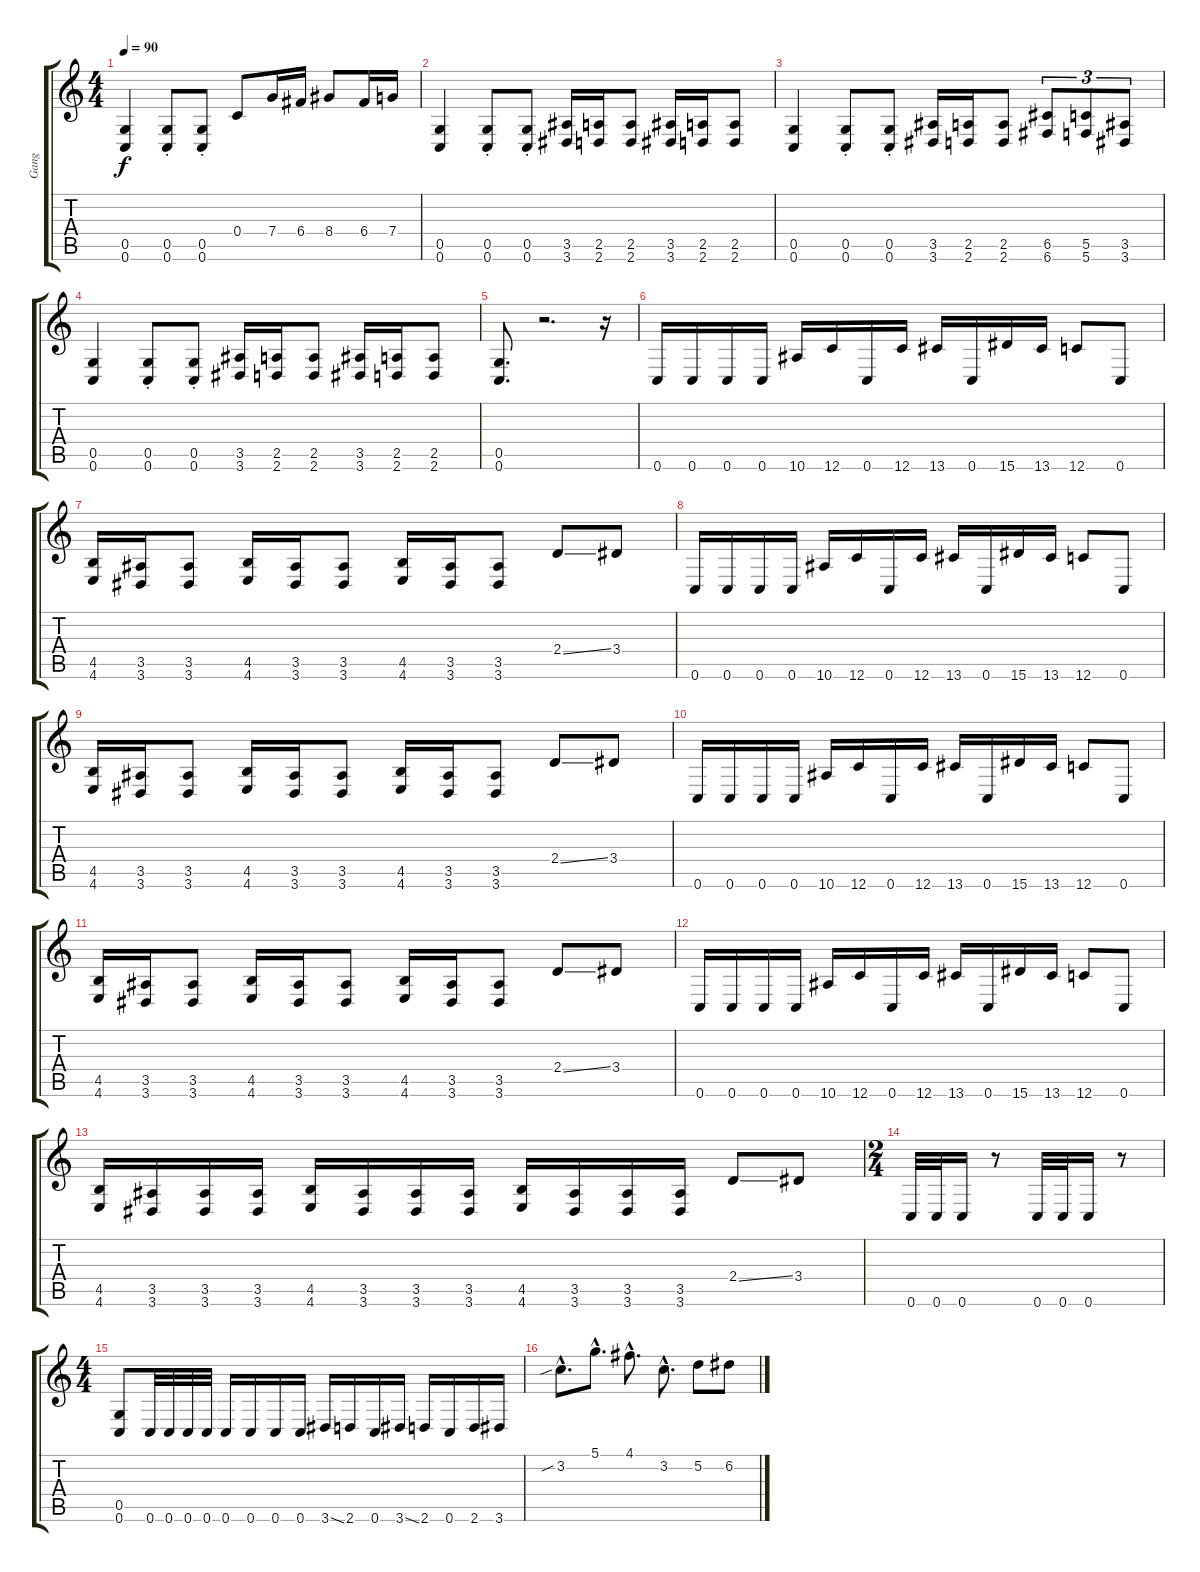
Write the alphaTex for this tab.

\track ("Gang" "Gang") {instrument distortionguitar}
\staff {score tabs}
\tuning (D4 A3 F3 C3 G2 C2) {hide}
\ts (4 4)
\tempo 90
\clef g2
\ks c
(0.5 0.6).4{dy f} (0.5{st} 0.6{st}).8 (0.5{st} 0.6{st}).8 0.4.8 7.4.16 6.4.16 8.4.8 6.4.16 7.4.16 |
(0.5 0.6).4 (0.5{st} 0.6{st}).8 (0.5{st} 0.6{st}).8 (3.5 3.6).16 (2.5 2.6).16 (2.5 2.6).8 (3.5 3.6).16 (2.5 2.6).16 (2.5 2.6).8 |
(0.5 0.6).4 (0.5{st} 0.6{st}).8 (0.5{st} 0.6{st}).8 (3.5 3.6).16 (2.5 2.6).16 (2.5 2.6).8 (6.5 6.6).8{tu (3 2)} (5.5 5.6).8{tu (3 2)} (3.5 3.6).8{tu (3 2)} |
(0.5 0.6).4 (0.5{st} 0.6{st}).8 (0.5{st} 0.6{st}).8 (3.5 3.6).16 (2.5 2.6).16 (2.5 2.6).8 (3.5 3.6).16 (2.5 2.6).16 (2.5 2.6).8 |
(0.5 0.6).8{d} r.2{d} r.16 |
0.6.16 0.6.16 0.6.16 0.6.16 10.6.16 12.6.16 0.6.16 12.6.16 13.6.16 0.6.16 15.6.16 13.6.16 12.6.8 0.6.8 |
(4.5 4.6).16 (3.5 3.6).16 (3.5 3.6).8 (4.5 4.6).16 (3.5 3.6).16 (3.5 3.6).8 (4.5 4.6).16 (3.5 3.6).16 (3.5 3.6).8 2.4{ss}.8 3.4.8 |
0.6.16 0.6.16 0.6.16 0.6.16 10.6.16 12.6.16 0.6.16 12.6.16 13.6.16 0.6.16 15.6.16 13.6.16 12.6.8 0.6.8 |
(4.5 4.6).16 (3.5 3.6).16 (3.5 3.6).8 (4.5 4.6).16 (3.5 3.6).16 (3.5 3.6).8 (4.5 4.6).16 (3.5 3.6).16 (3.5 3.6).8 2.4{ss}.8 3.4.8 |
0.6.16 0.6.16 0.6.16 0.6.16 10.6.16 12.6.16 0.6.16 12.6.16 13.6.16 0.6.16 15.6.16 13.6.16 12.6.8 0.6.8 |
(4.5 4.6).16 (3.5 3.6).16 (3.5 3.6).8 (4.5 4.6).16 (3.5 3.6).16 (3.5 3.6).8 (4.5 4.6).16 (3.5 3.6).16 (3.5 3.6).8 2.4{ss}.8 3.4.8 |
0.6.16 0.6.16 0.6.16 0.6.16 10.6.16 12.6.16 0.6.16 12.6.16 13.6.16 0.6.16 15.6.16 13.6.16 12.6.8 0.6.8 |
(4.5 4.6).16 (3.5 3.6).16 (3.5 3.6).16 (3.5 3.6).16 (4.5 4.6).16 (3.5 3.6).16 (3.5 3.6).16 (3.5 3.6).16 (4.5 4.6).16 (3.5 3.6).16 (3.5 3.6).16 (3.5 3.6).16 2.4{ss}.8 3.4.8 |
\ts (2 4)
0.6.32 0.6.32 0.6.16 r.8 0.6.32 0.6.32 0.6.16 r.8 |
\ts (4 4)
(0.5 0.6).8 0.6.32 0.6.32 0.6.32 0.6.32 0.6.16 0.6.16 0.6.16 0.6.16 3.6{ss}.16 2.6.16 0.6.16 3.6{ss}.16 2.6.16 0.6.16 2.6.16 3.6.16 |
3.2{sib hac}.8{d} 5.1{hac}.8{d} 4.1{hac}.8{d} 3.2{hac}.8{d} 5.2.8 6.2.8
